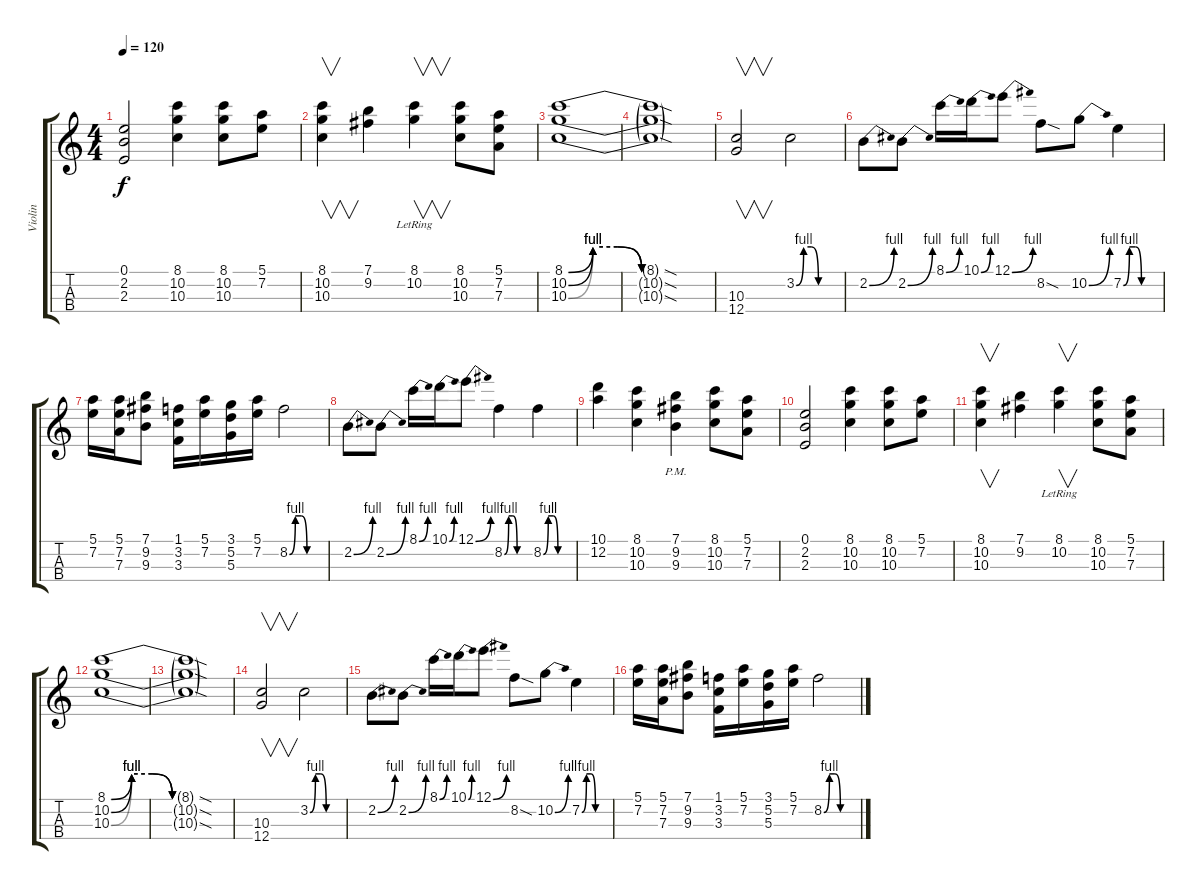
\track ("Violin" "Violin") {instrument violin}
\staff {score tabs}
\tuning (E5 A4 D4 G3) {hide}
\ts (4 4)
\tempo 120
\clef g2
\ks c
(0.1 2.2 2.3).2{dy f} (8.1 10.2 10.3).4 (8.1 10.2 10.3).8 (5.1 7.2).8 |
(8.1 10.2 10.3).4{v} (7.1 9.2).4 (8.1{lr} 10.2).4{v} (8.1 10.2 10.3).8 (5.1 7.2 7.3).8 |
(8.1{be (custom 0 0 10 4 20 4 30 0 60 0)} 10.2{be (custom 0 0 10 4 20 4 30 0 60 0)} 10.3{be (custom 0 0 10 4 20 4 30 0 60 0)}).1 |
(8.1{sod t} 10.2{sod t} 10.3{sod t}).1 |
(10.3 12.4).2{v} 3.2{be (custom 0 0 10 4 20 4 30 0 60 0)}.2 |
2.2{be (bend 0 0 60 4)}.8 2.2{be (bend 0 0 60 4)}.8 8.1{be (bend 0 0 60 4)}.16 10.1{be (bend 0 0 60 4)}.16 12.1{be (bend 0 0 60 4)}.8 8.2{sod}.8 10.2{be (bend 0 0 60 4)}.8 7.2{be (custom 0 0 10 4 20 4 30 0 60 0)}.4 |
(5.1 7.2).16 (5.1 7.2 7.3).16 (7.1 9.2 9.3).8 (1.1 3.2 3.3).16 (5.1 7.2).16 (3.1 5.2 5.3).16 (5.1 7.2).16 8.2{be (custom 0 0 10 4 20 4 30 0 60 0)}.2 |
2.2{be (bend 0 0 60 4)}.8 2.2{be (bend 0 0 60 4)}.8 8.1{be (bend 0 0 60 4)}.16 10.1{be (bend 0 0 60 4)}.16 12.1{be (bend 0 0 60 4)}.8 8.2{be (custom 0 0 10 4 20 4 30 0 60 0)}.4 8.2{be (custom 0 0 10 4 20 4 30 0 60 0)}.4 |
(10.1 12.2).4 (8.1 10.2 10.3).4 (7.1{pm} 9.2 9.3).4 (8.1 10.2 10.3).8 (5.1 7.2 7.3).8 |
(0.1 2.2 2.3).2 (8.1 10.2 10.3).4 (8.1 10.2 10.3).8 (5.1 7.2).8 |
(8.1 10.2 10.3).4{v} (7.1 9.2).4 (8.1{lr} 10.2).4{v} (8.1 10.2 10.3).8 (5.1 7.2 7.3).8 |
(8.1{be (custom 0 0 10 4 20 4 30 0 60 0)} 10.2{be (custom 0 0 10 4 20 4 30 0 60 0)} 10.3{be (custom 0 0 10 4 20 4 30 0 60 0)}).1 |
(8.1{sod t} 10.2{sod t} 10.3{sod t}).1 |
(10.3 12.4).2{v} 3.2{be (custom 0 0 10 4 20 4 30 0 60 0)}.2 |
2.2{be (bend 0 0 60 4)}.8 2.2{be (bend 0 0 60 4)}.8 8.1{be (bend 0 0 60 4)}.16 10.1{be (bend 0 0 60 4)}.16 12.1{be (bend 0 0 60 4)}.8 8.2{sod}.8 10.2{be (bend 0 0 60 4)}.8 7.2{be (custom 0 0 10 4 20 4 30 0 60 0)}.4 |
(5.1 7.2).16 (5.1 7.2 7.3).16 (7.1 9.2 9.3).8 (1.1 3.2 3.3).16 (5.1 7.2).16 (3.1 5.2 5.3).16 (5.1 7.2).16 8.2{be (custom 0 0 10 4 20 4 30 0 60 0)}.2
